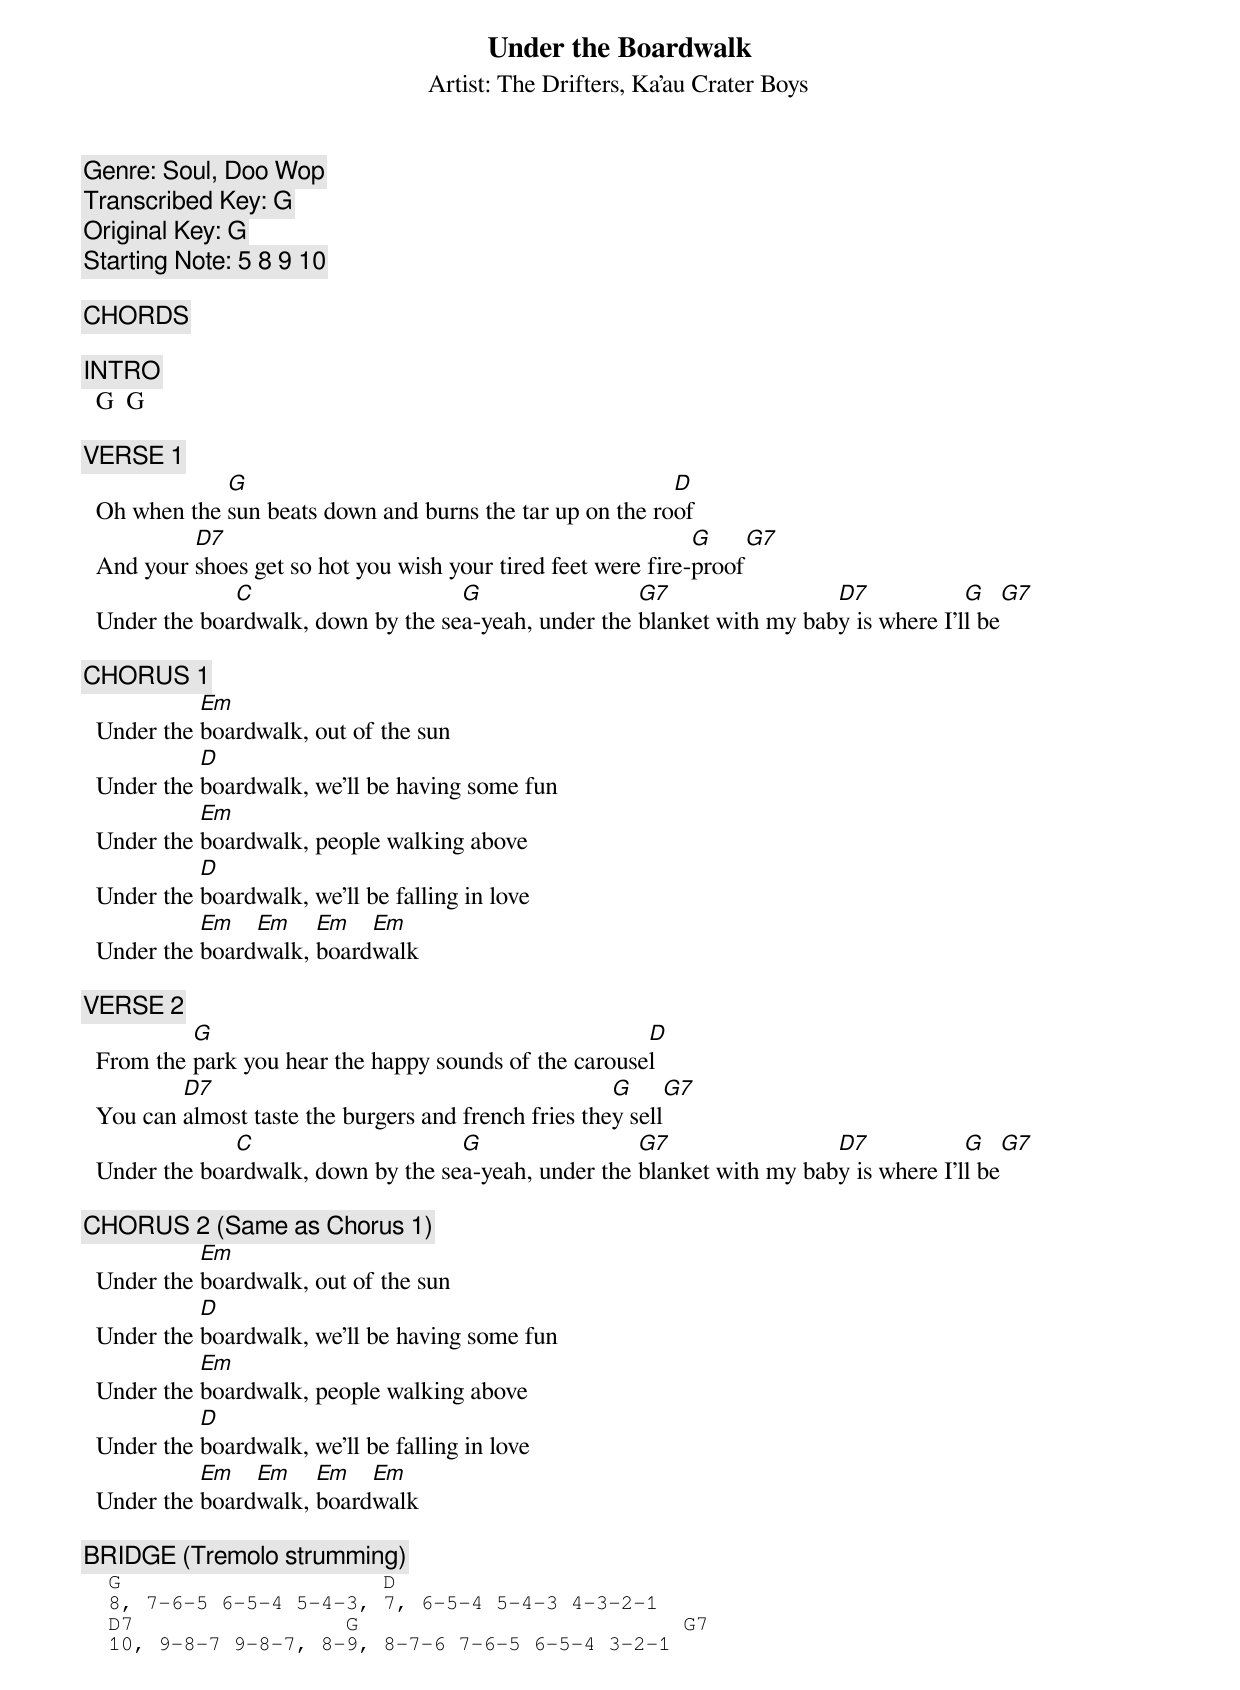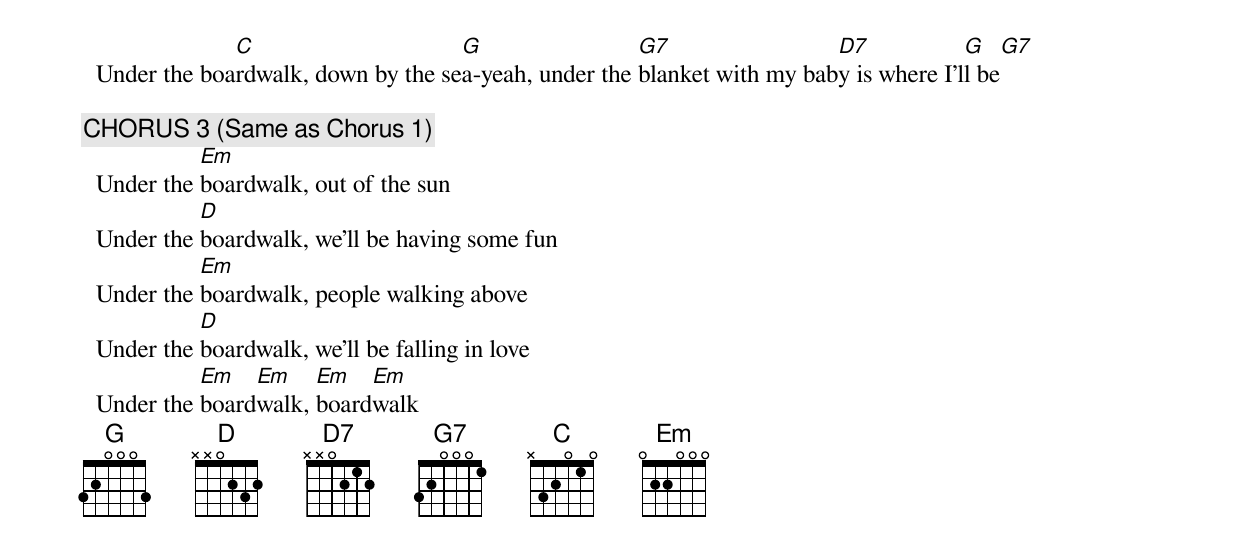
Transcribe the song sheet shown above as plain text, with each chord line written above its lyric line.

Under the Boardwalk
Artist: The Drifters, Ka'au Crater Boys
Genre: Soul, Doo Wop
Transcribed Key: G
Original Key: G
Starting Note: 5 8 9 10

[CHORDS]
  G   0232      G7  0212
  D   2220      C   0003
  D7  2223      Em  0432

[INTRO]
  G  G

[VERSE 1]
              G                                            D
  Oh when the sun beats down and burns the tar up on the roof
           D7                                                  G     G7
  And your shoes get so hot you wish your tired feet were fire-proof
               C                     G                 G7                 D7            G    G7
  Under the boardwalk, down by the sea-yeah, under the blanket with my baby is where I'll be

[CHORUS 1]
            Em
  Under the boardwalk, out of the sun
            D
  Under the boardwalk, we'll be having some fun
            Em
  Under the boardwalk, people walking above
            D
  Under the boardwalk, we'll be falling in love
            Em   Em    Em   Em
  Under the boardwalk, boardwalk

[VERSE 2]
           G                                            D
  From the park you hear the happy sounds of the carousel
          D7                                           G      G7
  You can almost taste the burgers and french fries they sell
               C                     G                 G7                 D7            G    G7
  Under the boardwalk, down by the sea-yeah, under the blanket with my baby is where I'll be

[CHORUS 2] (Same as Chorus 1)
            Em
  Under the boardwalk, out of the sun
            D
  Under the boardwalk, we'll be having some fun
            Em
  Under the boardwalk, people walking above
            D
  Under the boardwalk, we'll be falling in love
            Em   Em    Em   Em
  Under the boardwalk, boardwalk

[BRIDGE] (Tremolo strumming)
  G                     D
  8, 7-6-5 6-5-4 5-4-3, 7, 6-5-4 5-4-3 4-3-2-1
  D7                 G                          G7
  10, 9-8-7 9-8-7, 8-9, 8-7-6 7-6-5 6-5-4 3-2-1
               C                     G                 G7                 D7            G    G7
  Under the boardwalk, down by the sea-yeah, under the blanket with my baby is where I'll be

[CHORUS 3] (Same as Chorus 1)
            Em
  Under the boardwalk, out of the sun
            D
  Under the boardwalk, we'll be having some fun
            Em
  Under the boardwalk, people walking above
            D
  Under the boardwalk, we'll be falling in love
            Em   Em    Em   Em
  Under the boardwalk, boardwalk
